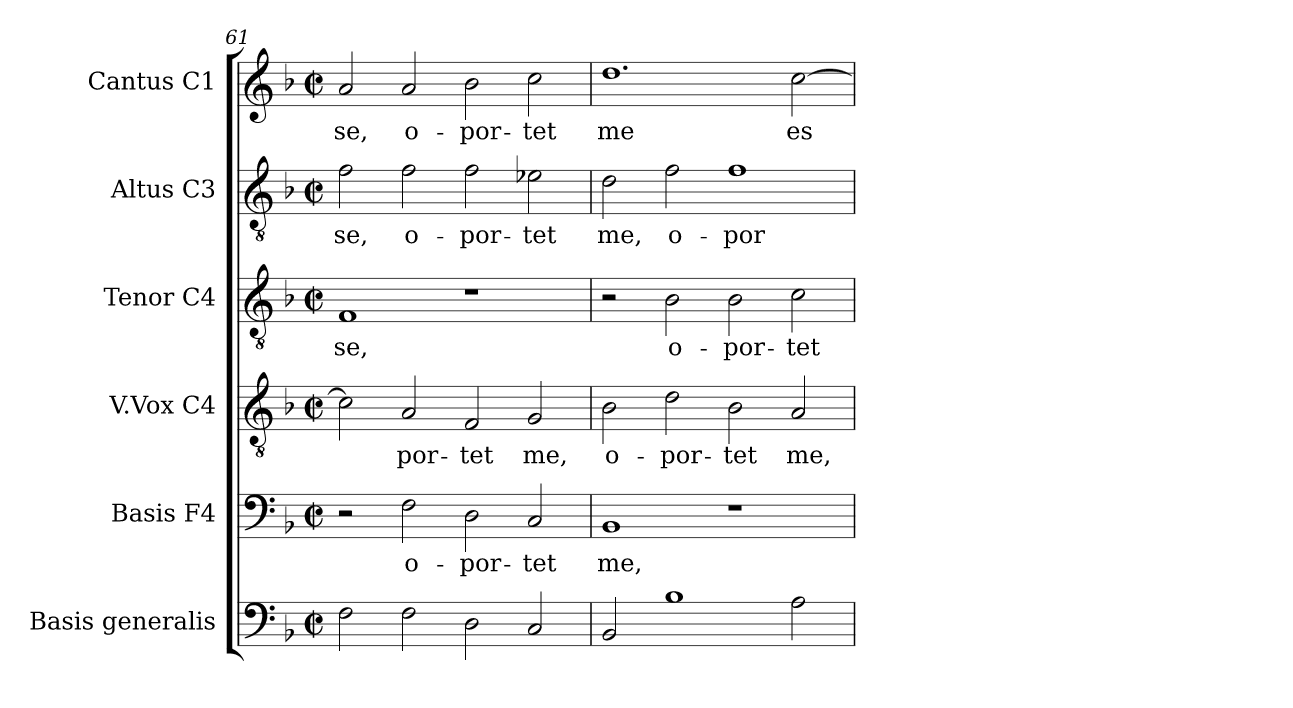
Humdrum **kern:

**kern	**kern	**text	**kern	**text	**kern	**text	**kern	**text	**kern	**text
*part6	*part5	*part5	*part4	*part4	*part3	*part3	*part2	*part2	*part1	*part1
*staff6	*staff5	*staff5	*staff4	*staff4	*staff3	*staff3	*staff2	*staff2	*staff1	*staff1
*I"Basis  generalis	*I"Basis  F4	*	*I"V.Vox  C4	*	*I"Tenor  C4	*	*I"Altus  C3	*	*I"Cantus  C1	*
*	*I'B	*	*	*	*I'T	*	*I'A	*	*I'C	*
*clefF4	*clefF4	*	*clefGv2	*	*clefGv2	*	*clefGv2	*	*clefG2	*
*k[b-]	*k[b-]	*	*k[b-]	*	*k[b-]	*	*k[b-]	*	*k[b-]	*
*F:	*F:	*	*F:	*	*F:	*	*F:	*	*F:	*
*M2/2	*M2/2	*	*M2/2	*	*M2/2	*	*M2/2	*	*M2/2	*
*met(c|)	*met(c|)	*	*met(c|)	*	*met(c|)	*	*met(c|)	*	*met(c|)	*
=61	=61	=61	=61	=61	=61	=61	=61	=61	=61	=61
!	!	!	!	!LO:LY:b:cj	!	!LO:LY:b:cj	!	!LO:LY:b:cj	!	!LO:LY:b:cj
2F\	2r	.	2c\]	--	1F	-se,	2f\	-se,	2a/	-se,
!	!	!LO:LY:b:cj	!	!LO:LY:b:cj	!	!	!	!LO:LY:b:cj	!	!LO:LY:b:cj
2F\	2F\	o-	2A/	-por-	.	.	2f\	o-	2a/	o-
!	!	!LO:LY:b:cj	!	!LO:LY:b:cj	!	!	!	!LO:LY:b:cj	!	!LO:LY:b:cj
2D\	2D\	-por-	2F/	-tet	1r	.	2f\	-por-	2b-\	-por-
!	!	!LO:LY:b:cj	!	!LO:LY:b:cj	!	!	!	!LO:LY:b:cj	!	!LO:LY:b:cj
2C/	2C/	-tet	2G/	me,	.	.	2e-X\	-tet	2cc\	-tet
!!LO:LB:g=z
=62	=62	=62	=62	=62	=62	=62	=62	=62	=62	=62
!	!	!LO:LY:b:cj	!	!LO:LY:b:cj	!	!	!	!LO:LY:b:cj	!	!LO:LY:b:cj
2BB-/	1BB-	me,	2B-\	o-	2r	.	2d\	me,	1.dd	me
!	!	!	!	!LO:LY:b:cj	!	!LO:LY:b:cj	!	!LO:LY:b:cj	!	!
1B-	.	.	2d\	-por-	2B-\	o-	2f\	o-	.	.
!	!	!	!	!LO:LY:b:cj	!	!LO:LY:b:cj	!	!LO:LY:b:cj	!	!
.	1r	.	2B-\	-tet	2B-\	-por-	1f	-por-	.	.
!	!	!	!	!LO:LY:b:cj	!	!LO:LY:b:cj	!	!	!	!LO:LY:b:cj
2A\	.	.	2A/	me,	2c\	-tet	.	.	[>2cc\	es-
=	=	=	=	=	=	=	=	=	=	=
*-	*-	*-	*-	*-	*-	*-	*-	*-	*-	*-
